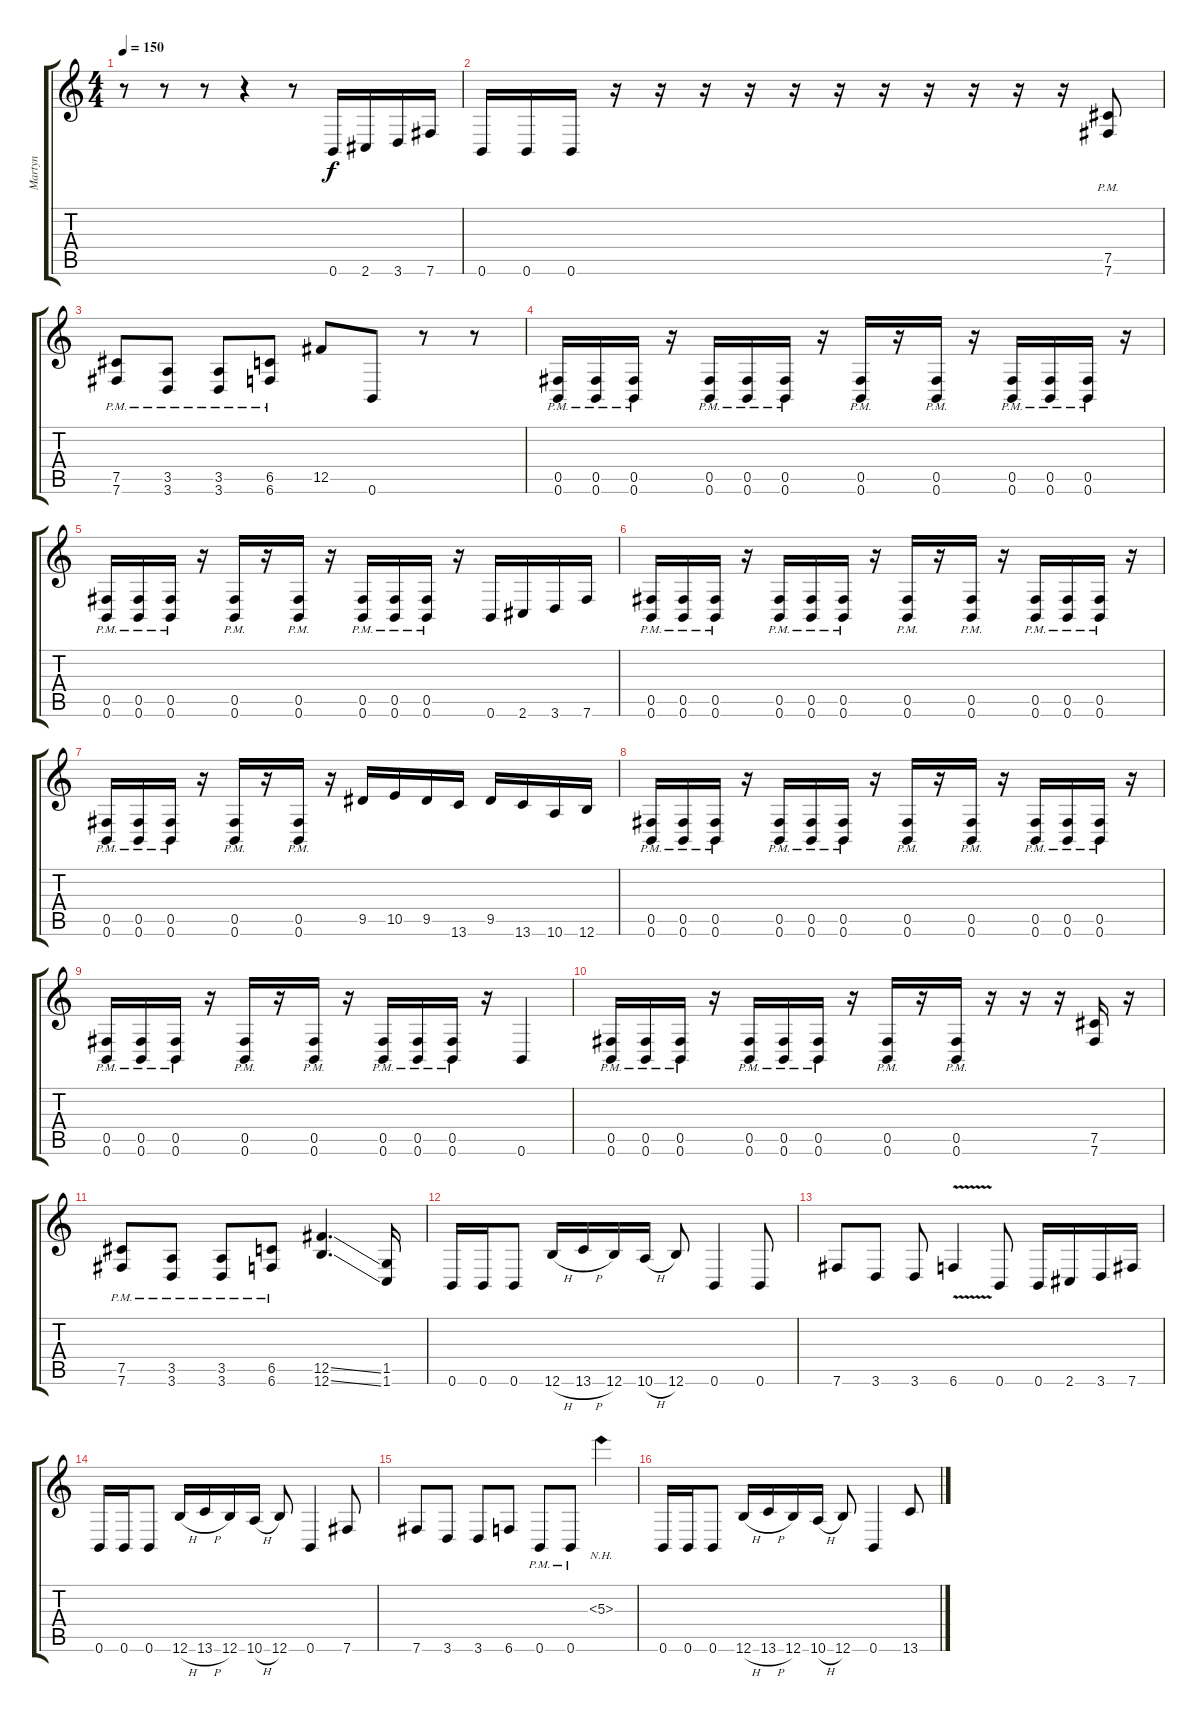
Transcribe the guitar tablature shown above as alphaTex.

\track ("Martyn" "Martyn") {instrument distortionguitar}
\staff {score tabs}
\tuning (Db4 Ab3 E3 B2 Gb2 B1) {hide}
\ts (4 4)
\tempo 150
\clef g2
\ks c
r.8{dy f} r.8 r.8 r.4 r.8 0.6.16 2.6.16 3.6.16 7.6.16 |
0.6.16 0.6.16 0.6.16 r.16 r.16 r.16 r.16 r.16 r.16 r.16 r.16 r.16 r.16 r.16 (7.5{pm} 7.6{pm}).8 |
(7.5{pm} 7.6{pm}).8 (3.5{pm} 3.6{pm}).8 (3.5{pm} 3.6{pm}).8 (6.5{pm} 6.6{pm}).8 12.5.8 0.6.8 r.8 r.8 |
(0.5{pm} 0.6{pm}).16 (0.5{pm} 0.6{pm}).16 (0.5{pm} 0.6{pm}).16 r.16 (0.5{pm} 0.6{pm}).16 (0.5{pm} 0.6{pm}).16 (0.5{pm} 0.6{pm}).16 r.16 (0.5{pm} 0.6{pm}).16 r.16 (0.5{pm} 0.6{pm}).16 r.16 (0.5{pm} 0.6{pm}).16 (0.5{pm} 0.6{pm}).16 (0.5{pm} 0.6{pm}).16 r.16 |
(0.5{pm} 0.6{pm}).16 (0.5{pm} 0.6{pm}).16 (0.5{pm} 0.6{pm}).16 r.16 (0.5{pm} 0.6{pm}).16 r.16 (0.5{pm} 0.6{pm}).16 r.16 (0.5{pm} 0.6{pm}).16 (0.5{pm} 0.6{pm}).16 (0.5{pm} 0.6{pm}).16 r.16 0.6.16 2.6.16 3.6.16 7.6.16 |
(0.5{pm} 0.6{pm}).16 (0.5{pm} 0.6{pm}).16 (0.5{pm} 0.6{pm}).16 r.16 (0.5{pm} 0.6{pm}).16 (0.5{pm} 0.6{pm}).16 (0.5{pm} 0.6{pm}).16 r.16 (0.5{pm} 0.6{pm}).16 r.16 (0.5{pm} 0.6{pm}).16 r.16 (0.5{pm} 0.6{pm}).16 (0.5{pm} 0.6{pm}).16 (0.5{pm} 0.6{pm}).16 r.16 |
(0.5{pm} 0.6{pm}).16 (0.5{pm} 0.6{pm}).16 (0.5{pm} 0.6{pm}).16 r.16 (0.5{pm} 0.6{pm}).16 r.16 (0.5{pm} 0.6{pm}).16 r.16 9.5.16 10.5.16 9.5.16 13.6.16 9.5.16 13.6.16 10.6.16 12.6.16 |
(0.5{pm} 0.6{pm}).16 (0.5{pm} 0.6{pm}).16 (0.5{pm} 0.6{pm}).16 r.16 (0.5{pm} 0.6{pm}).16 (0.5{pm} 0.6{pm}).16 (0.5{pm} 0.6{pm}).16 r.16 (0.5{pm} 0.6{pm}).16 r.16 (0.5{pm} 0.6{pm}).16 r.16 (0.5{pm} 0.6{pm}).16 (0.5{pm} 0.6{pm}).16 (0.5{pm} 0.6{pm}).16 r.16 |
(0.5{pm} 0.6{pm}).16 (0.5{pm} 0.6{pm}).16 (0.5{pm} 0.6{pm}).16 r.16 (0.5{pm} 0.6{pm}).16 r.16 (0.5{pm} 0.6{pm}).16 r.16 (0.5{pm} 0.6{pm}).16 (0.5{pm} 0.6{pm}).16 (0.5{pm} 0.6{pm}).16 r.16 0.6.4 |
(0.5{pm} 0.6{pm}).16 (0.5{pm} 0.6{pm}).16 (0.5{pm} 0.6{pm}).16 r.16 (0.5{pm} 0.6{pm}).16 (0.5{pm} 0.6{pm}).16 (0.5{pm} 0.6{pm}).16 r.16 (0.5{pm} 0.6{pm}).16 r.16 (0.5{pm} 0.6{pm}).16 r.16 r.16 r.16 (7.5 7.6).16 r.16 |
(7.5{pm} 7.6{pm}).8 (3.5{pm} 3.6{pm}).8 (3.5{pm} 3.6{pm}).8 (6.5{pm} 6.6{pm}).8 (12.5{ss} 12.6{ss}).4{d} (1.5 1.6).16 |
0.6.16 0.6.16 0.6.8 12.6{h}.16 13.6{h}.16 12.6.16 10.6{h}.16 12.6.8 0.6.4 0.6.8 |
7.6.8 3.6.8 3.6.8 6.6{v}.4 0.6.8 0.6.16 2.6.16 3.6.16 7.6.16 |
0.6.16 0.6.16 0.6.8 12.6{h}.16 13.6{h}.16 12.6.16 10.6{h}.16 12.6.8 0.6.4 7.6.8 |
7.6.8 3.6.8 3.6.8 6.6.8 0.6{pm}.8 0.6{pm}.8 5.3{nh}.4 |
0.6.16 0.6.16 0.6.8 12.6{h}.16 13.6{h}.16 12.6.16 10.6{h}.16 12.6.8 0.6.4 13.6.8
